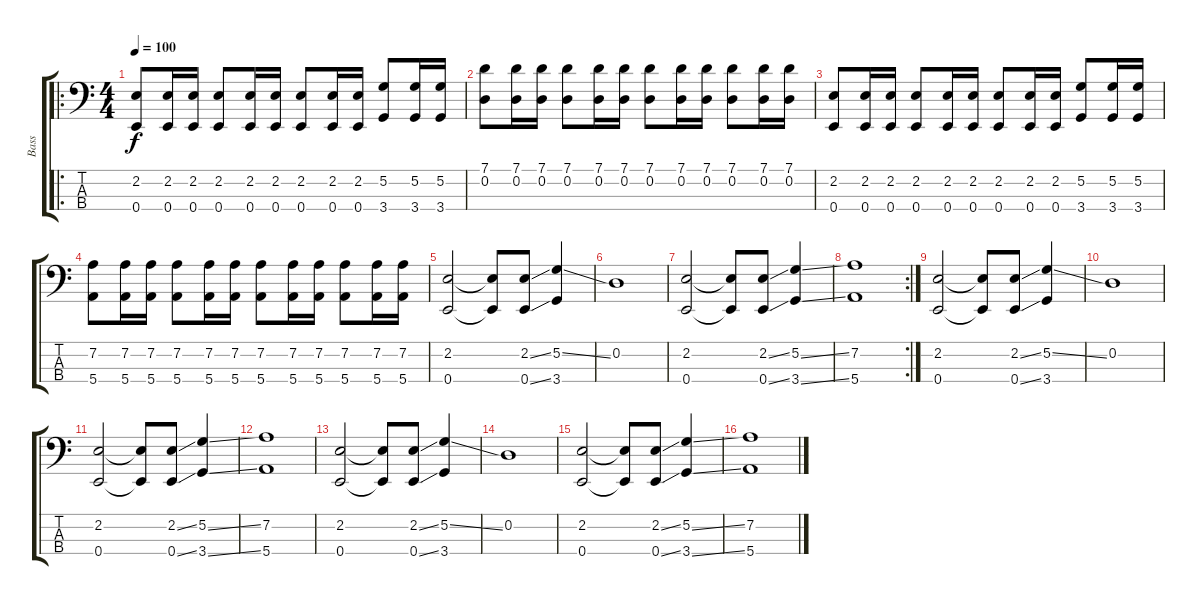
\track ("Bass" "Bass") {instrument electricbassfinger}
\staff {score tabs}
\tuning (G2 D2 A1 E1) {hide}
\ro
\ts (4 4)
\tempo 100
\clef f4
\ks c
(2.2 0.4).8{dy f} (2.2 0.4).16 (2.2 0.4).16 (2.2 0.4).8 (2.2 0.4).16 (2.2 0.4).16 (2.2 0.4).8 (2.2 0.4).16 (2.2 0.4).16 (5.2 3.4).8 (5.2 3.4).16 (5.2 3.4).16 |
(7.1 0.2).8 (7.1 0.2).16 (7.1 0.2).16 (7.1 0.2).8 (7.1 0.2).16 (7.1 0.2).16 (7.1 0.2).8 (7.1 0.2).16 (7.1 0.2).16 (7.1 0.2).8 (7.1 0.2).16 (7.1 0.2).16 |
(2.2 0.4).8 (2.2 0.4).16 (2.2 0.4).16 (2.2 0.4).8 (2.2 0.4).16 (2.2 0.4).16 (2.2 0.4).8 (2.2 0.4).16 (2.2 0.4).16 (5.2 3.4).8 (5.2 3.4).16 (5.2 3.4).16 |
(7.2 5.4).8 (7.2 5.4).16 (7.2 5.4).16 (7.2 5.4).8 (7.2 5.4).16 (7.2 5.4).16 (7.2 5.4).8 (7.2 5.4).16 (7.2 5.4).16 (7.2 5.4).8 (7.2 5.4).16 (7.2 5.4).16 |
(2.2 0.4).2 (2.2{t} 0.4{t}).8 (2.2{ss} 0.4{ss}).8 (5.2{ss} 3.4).4 |
0.2.1 |
(2.2 0.4).2 (2.2{t} 0.4{t}).8 (2.2{ss} 0.4{ss}).8 (5.2{ss} 3.4{ss}).4 |
\rc 2
(7.2 5.4).1 |
(2.2 0.4).2 (2.2{t} 0.4{t}).8 (2.2{ss} 0.4{ss}).8 (5.2{ss} 3.4).4 |
0.2.1 |
(2.2 0.4).2 (2.2{t} 0.4{t}).8 (2.2{ss} 0.4{ss}).8 (5.2{ss} 3.4{ss}).4 |
(7.2 5.4).1 |
(2.2 0.4).2 (2.2{t} 0.4{t}).8 (2.2{ss} 0.4{ss}).8 (5.2{ss} 3.4).4 |
0.2.1 |
(2.2 0.4).2 (2.2{t} 0.4{t}).8 (2.2{ss} 0.4{ss}).8 (5.2{ss} 3.4{ss}).4 |
(7.2 5.4).1
